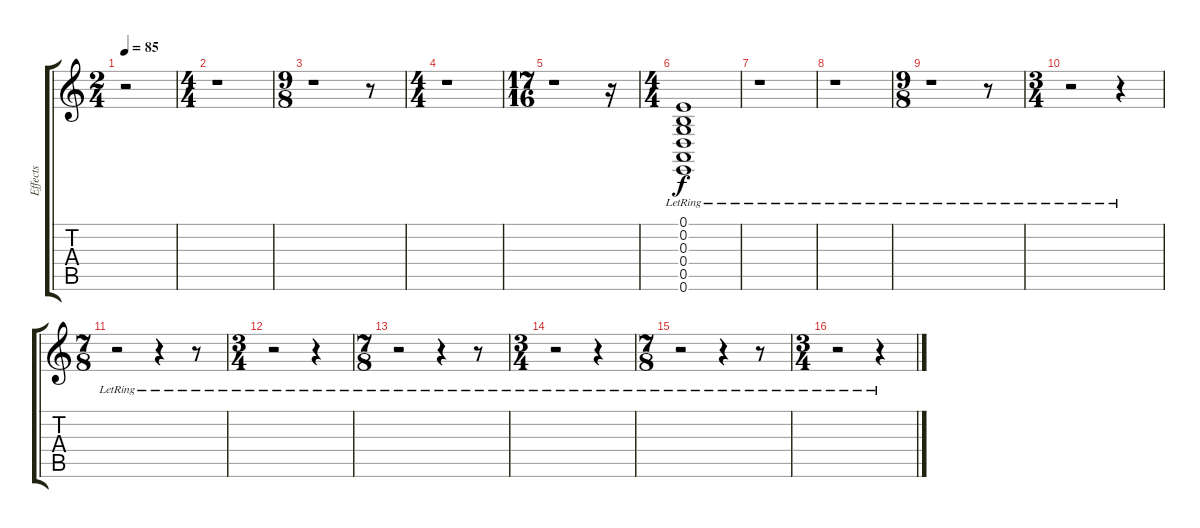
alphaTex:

\track ("Effects" "Effects") {instrument gunshot}
\staff {score tabs}
\tuning (E4 B3 G3 D3 A2 E2) {hide}
\ts (2 4)
\tempo 85
\clef g2
\ks c
r.2{dy f} |
\ts (4 4)
r.1 |
\ts (9 8)
r.1 r.8 |
\ts (4 4)
r.1 |
\ts (17 16)
r.1 r.16 |
\ts (4 4)
(0.1{lr} 0.2{lr} 0.3{lr} 0.4{lr} 0.5{lr} 0.6{lr}).1 |
r.1 |
r.1 |
\ts (9 8)
r.1 r.8 |
\ts (3 4)
r.2 r.4 |
\ts (7 8)
r.2 r.4 r.8 |
\ts (3 4)
r.2 r.4 |
\ts (7 8)
r.2 r.4 r.8 |
\ts (3 4)
r.2 r.4 |
\ts (7 8)
r.2 r.4 r.8 |
\ts (3 4)
r.2 r.4
